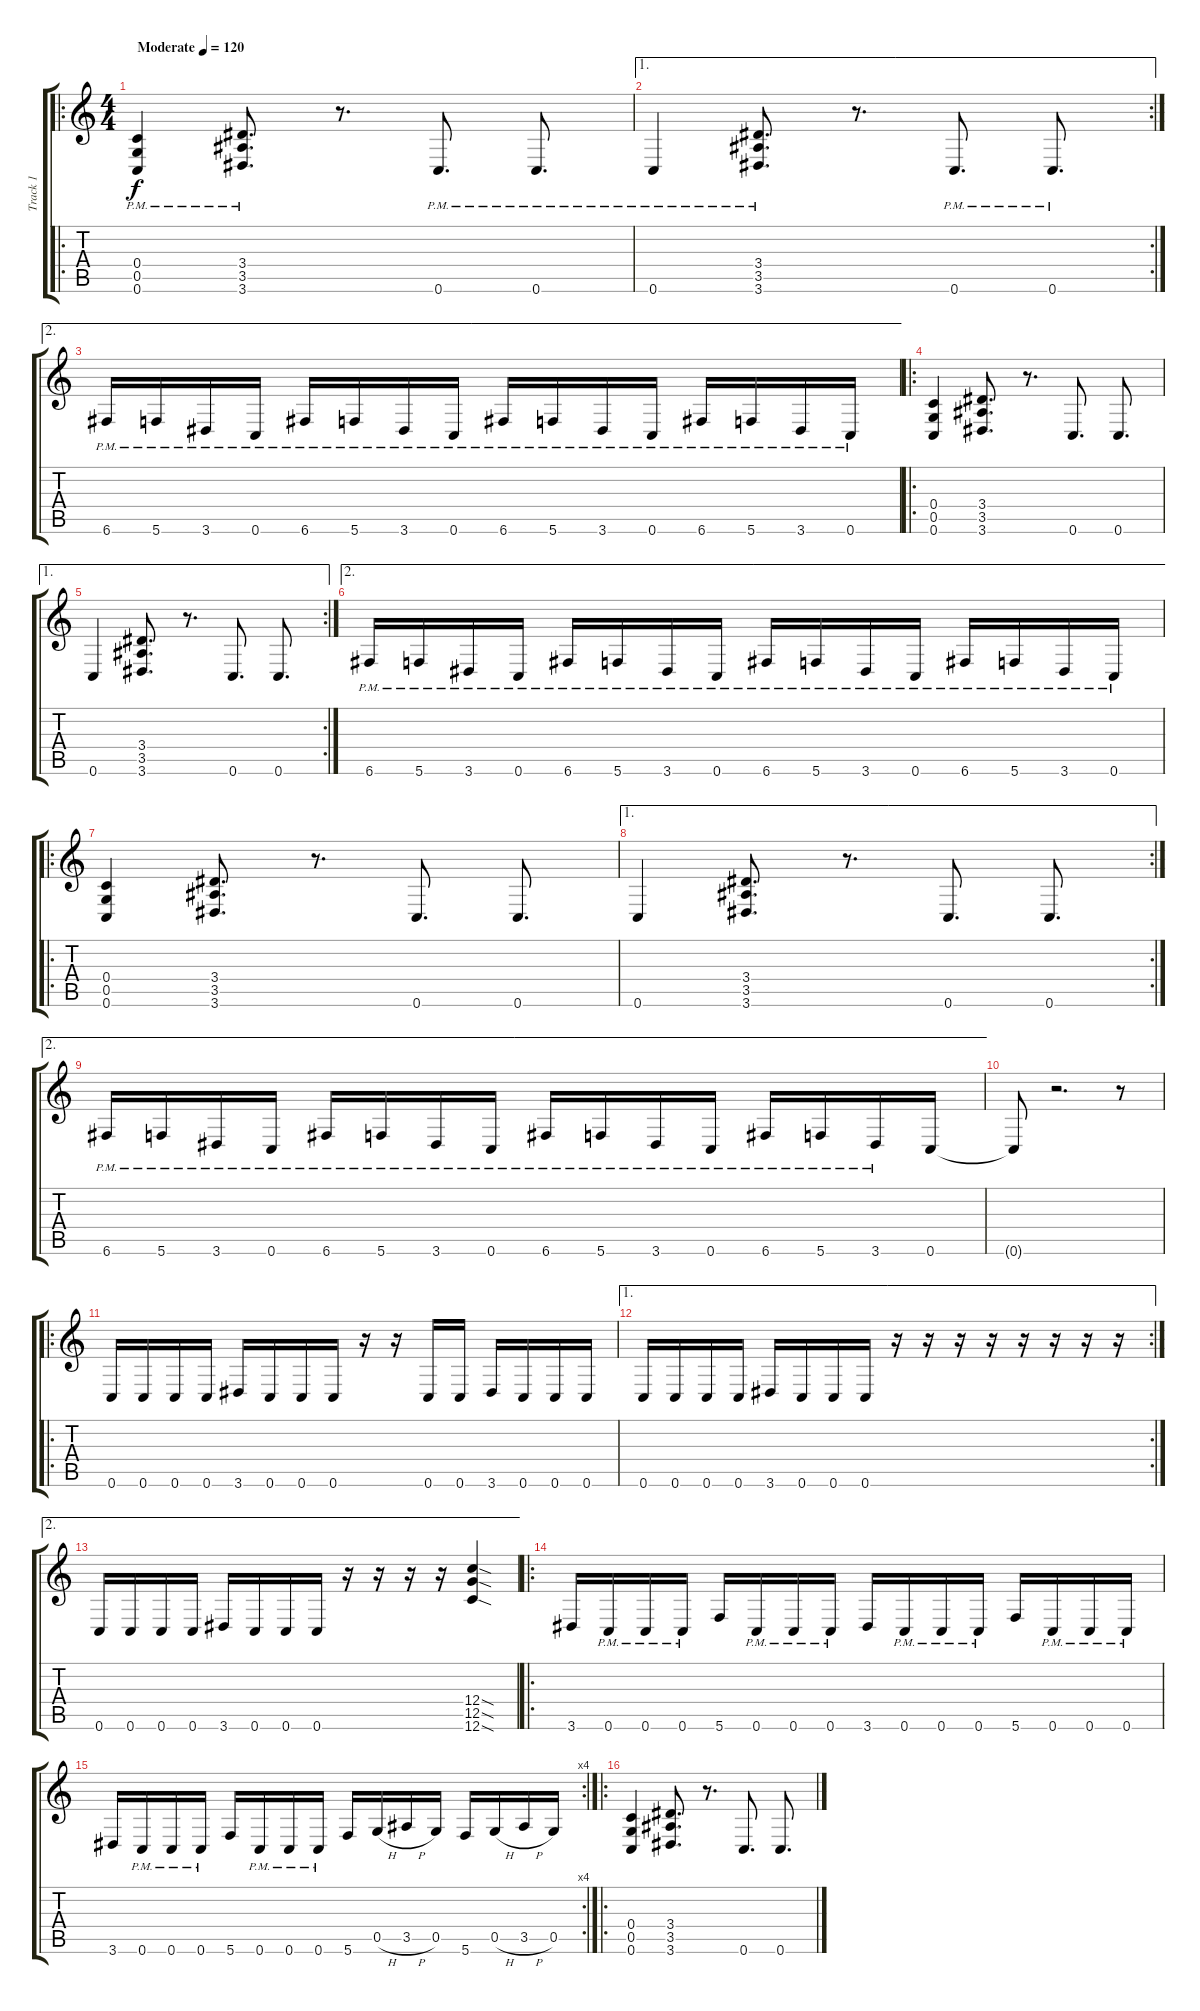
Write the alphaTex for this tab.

\track ("Track 1" "Track 1") {instrument distortionguitar}
\staff {score tabs}
\tuning (D4 A3 F3 C3 G2 C2) {hide}
\ro
\ts (4 4)
\tempo (120 "Moderate")
\clef g2
\ks c
(0.4{pm} 0.5{pm} 0.6{pm}).4{dy f instrument distortionguitar} (3.4{pm} 3.5{pm} 3.6{pm}).8{d} r.8{d} 0.6{pm}.8{d} 0.6{pm}.8{d} |
\ae 1
\rc 2
0.6{pm}.4 (3.4{pm} 3.5{pm} 3.6{pm}).8{d} r.8{d} 0.6{pm}.8{d} 0.6{pm}.8{d} |
\ae 2
6.6{pm}.16 5.6{pm}.16 3.6{pm}.16 0.6{pm}.16 6.6{pm}.16 5.6{pm}.16 3.6{pm}.16 0.6{pm}.16 6.6{pm}.16 5.6{pm}.16 3.6{pm}.16 0.6{pm}.16 6.6{pm}.16 5.6{pm}.16 3.6{pm}.16 0.6{pm}.16 |
\ro
(0.4 0.5 0.6).4 (3.4 3.5 3.6).8{d} r.8{d} 0.6.8{d} 0.6.8{d} |
\ae 1
\rc 2
0.6.4 (3.4 3.5 3.6).8{d} r.8{d} 0.6.8{d} 0.6.8{d} |
\ae 2
6.6{pm}.16 5.6{pm}.16 3.6{pm}.16 0.6{pm}.16 6.6{pm}.16 5.6{pm}.16 3.6{pm}.16 0.6{pm}.16 6.6{pm}.16 5.6{pm}.16 3.6{pm}.16 0.6{pm}.16 6.6{pm}.16 5.6{pm}.16 3.6{pm}.16 0.6{pm}.16 |
\ro
(0.4 0.5 0.6).4 (3.4 3.5 3.6).8{d} r.8{d} 0.6.8{d} 0.6.8{d} |
\ae 1
\rc 2
0.6.4 (3.4 3.5 3.6).8{d} r.8{d} 0.6.8{d} 0.6.8{d} |
\ae 2
6.6{pm}.16 5.6{pm}.16 3.6{pm}.16 0.6{pm}.16 6.6{pm}.16 5.6{pm}.16 3.6{pm}.16 0.6{pm}.16 6.6{pm}.16 5.6{pm}.16 3.6{pm}.16 0.6{pm}.16 6.6{pm}.16 5.6{pm}.16 3.6{pm}.16 0.6.16 |
0.6{t}.8 r.2{d} r.8 |
\ro
0.6.16 0.6.16 0.6.16 0.6.16 3.6.16 0.6.16 0.6.16 0.6.16 r.16 r.16 0.6.16 0.6.16 3.6.16 0.6.16 0.6.16 0.6.16 |
\ae 1
\rc 2
0.6.16 0.6.16 0.6.16 0.6.16 3.6.16 0.6.16 0.6.16 0.6.16 r.16 r.16 r.16 r.16 r.16 r.16 r.16 r.16 |
\ae 2
0.6.16 0.6.16 0.6.16 0.6.16 3.6.16 0.6.16 0.6.16 0.6.16 r.16 r.16 r.16 r.16 (12.4{sod} 12.5{sod} 12.6{sod}).4 |
\ro
3.6.16 0.6{pm}.16 0.6{pm}.16 0.6{pm}.16 5.6.16 0.6{pm}.16 0.6{pm}.16 0.6{pm}.16 3.6.16 0.6{pm}.16 0.6{pm}.16 0.6{pm}.16 5.6.16 0.6{pm}.16 0.6{pm}.16 0.6{pm}.16 |
\rc 4
3.6.16 0.6{pm}.16 0.6{pm}.16 0.6{pm}.16 5.6.16 0.6{pm}.16 0.6{pm}.16 0.6{pm}.16 5.6.16 0.5{h}.16 3.5{h}.16 0.5.16 5.6.16 0.5{h}.16 3.5{h}.16 0.5.16 |
\ro
(0.4 0.5 0.6).4 (3.4 3.5 3.6).8{d} r.8{d} 0.6.8{d} 0.6.8{d}
